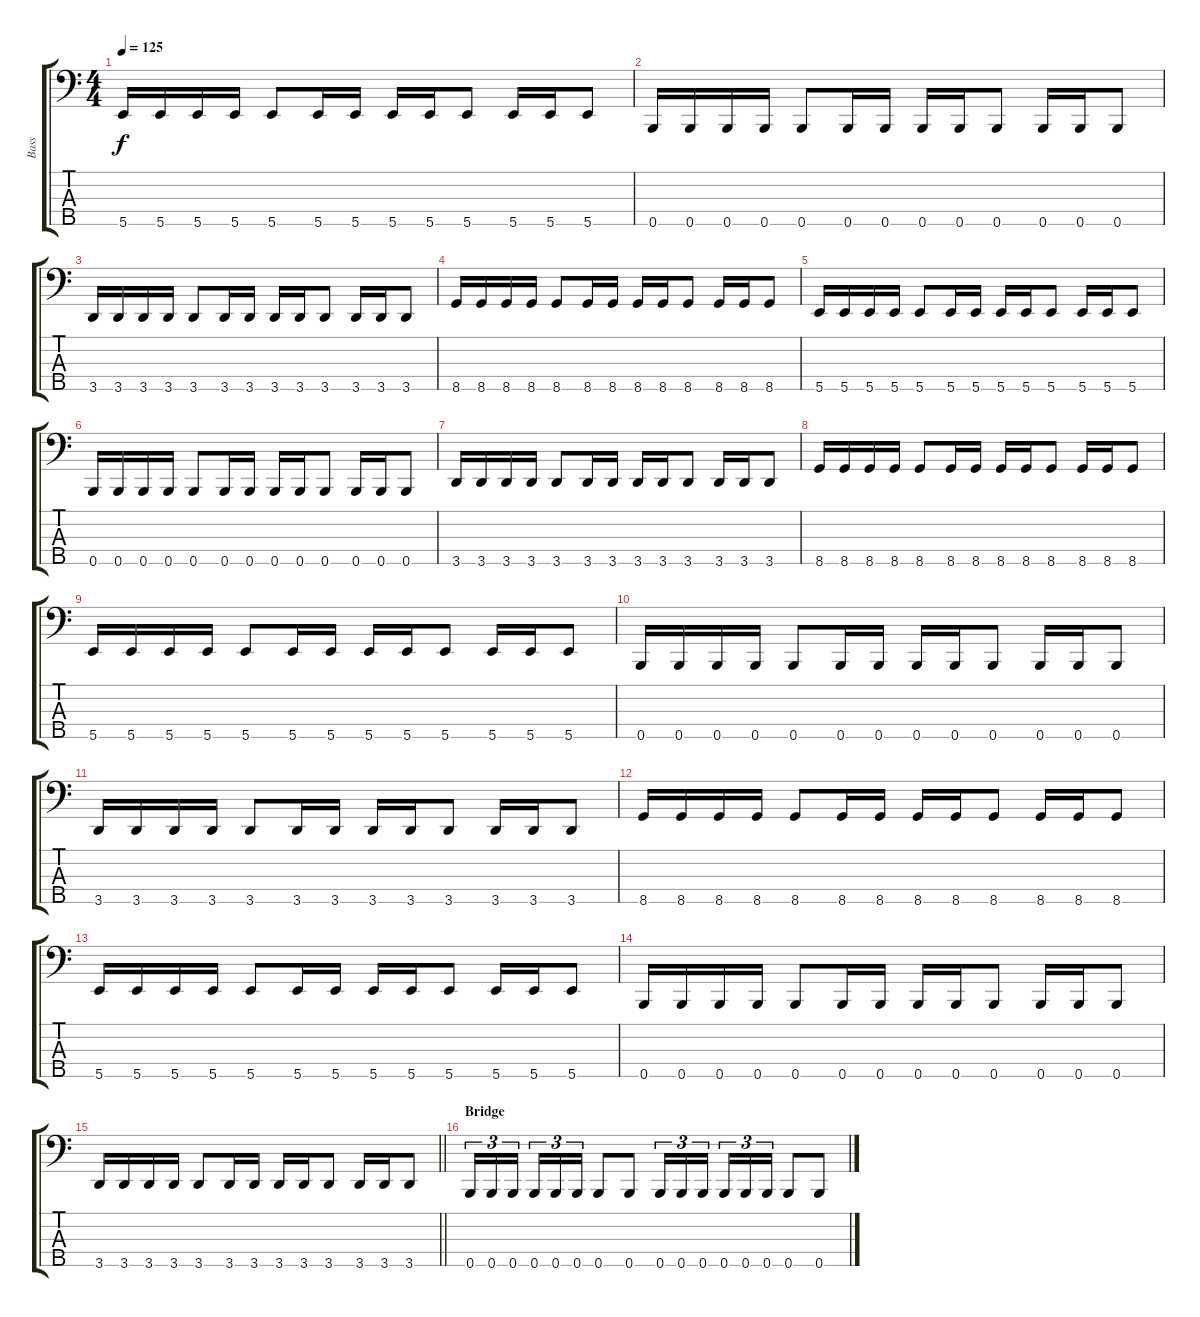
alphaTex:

\track ("Bass" "Bass") {instrument electricbassfinger}
\staff {score tabs}
\tuning (G2 D2 A1 E1 B0) {hide}
\ts (4 4)
\tempo 125
\clef f4
\ks c
5.5.16{dy f} 5.5.16 5.5.16 5.5.16 5.5.8 5.5.16 5.5.16 5.5.16 5.5.16 5.5.8 5.5.16 5.5.16 5.5.8 |
0.5.16 0.5.16 0.5.16 0.5.16 0.5.8 0.5.16 0.5.16 0.5.16 0.5.16 0.5.8 0.5.16 0.5.16 0.5.8 |
3.5.16 3.5.16 3.5.16 3.5.16 3.5.8 3.5.16 3.5.16 3.5.16 3.5.16 3.5.8 3.5.16 3.5.16 3.5.8 |
8.5.16 8.5.16 8.5.16 8.5.16 8.5.8 8.5.16 8.5.16 8.5.16 8.5.16 8.5.8 8.5.16 8.5.16 8.5.8 |
5.5.16 5.5.16 5.5.16 5.5.16 5.5.8 5.5.16 5.5.16 5.5.16 5.5.16 5.5.8 5.5.16 5.5.16 5.5.8 |
0.5.16 0.5.16 0.5.16 0.5.16 0.5.8 0.5.16 0.5.16 0.5.16 0.5.16 0.5.8 0.5.16 0.5.16 0.5.8 |
3.5.16 3.5.16 3.5.16 3.5.16 3.5.8 3.5.16 3.5.16 3.5.16 3.5.16 3.5.8 3.5.16 3.5.16 3.5.8 |
8.5.16 8.5.16 8.5.16 8.5.16 8.5.8 8.5.16 8.5.16 8.5.16 8.5.16 8.5.8 8.5.16 8.5.16 8.5.8 |
5.5.16 5.5.16 5.5.16 5.5.16 5.5.8 5.5.16 5.5.16 5.5.16 5.5.16 5.5.8 5.5.16 5.5.16 5.5.8 |
0.5.16 0.5.16 0.5.16 0.5.16 0.5.8 0.5.16 0.5.16 0.5.16 0.5.16 0.5.8 0.5.16 0.5.16 0.5.8 |
3.5.16 3.5.16 3.5.16 3.5.16 3.5.8 3.5.16 3.5.16 3.5.16 3.5.16 3.5.8 3.5.16 3.5.16 3.5.8 |
8.5.16 8.5.16 8.5.16 8.5.16 8.5.8 8.5.16 8.5.16 8.5.16 8.5.16 8.5.8 8.5.16 8.5.16 8.5.8 |
5.5.16 5.5.16 5.5.16 5.5.16 5.5.8 5.5.16 5.5.16 5.5.16 5.5.16 5.5.8 5.5.16 5.5.16 5.5.8 |
0.5.16 0.5.16 0.5.16 0.5.16 0.5.8 0.5.16 0.5.16 0.5.16 0.5.16 0.5.8 0.5.16 0.5.16 0.5.8 |
\barLineRight lightlight
3.5.16 3.5.16 3.5.16 3.5.16 3.5.8 3.5.16 3.5.16 3.5.16 3.5.16 3.5.8 3.5.16 3.5.16 3.5.8 |
\section ("" "Bridge")
0.5.16{tu (3 2)} 0.5.16{tu (3 2)} 0.5.16{tu (3 2) beam splitsecondary} 0.5.16{tu (3 2)} 0.5.16{tu (3 2)} 0.5.16{tu (3 2)} 0.5.8 0.5.8 0.5.16{tu (3 2)} 0.5.16{tu (3 2)} 0.5.16{tu (3 2) beam splitsecondary} 0.5.16{tu (3 2)} 0.5.16{tu (3 2)} 0.5.16{tu (3 2)} 0.5.8 0.5.8
